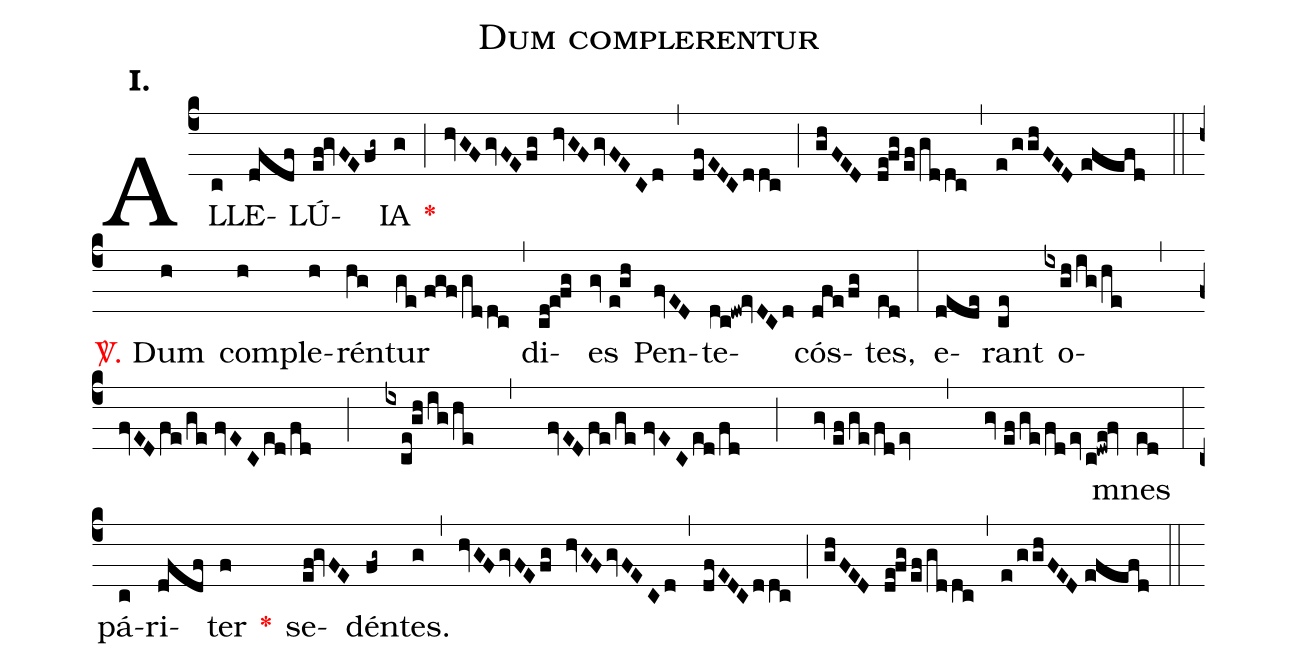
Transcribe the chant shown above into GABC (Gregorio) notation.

name:Dum complerentur;
mode:I.;
office-part:Alleluia;
%%
(c4) AL(c)LE(dfdf)LÚ(ef!gvFEfg~)IA(g) <v>\red{*}</v>(;) (hvGF/gvFE/fg hvGF/gvFECd) (,) (dfEDC/ddc) (;) (ghFED de!fg/ef/gddc) (,) (e/gghFED//efefd) (::) <v>\red{\Vbar.}</v>  Dum(h) com(h)ple(h)rén(hg)tur(ge//fgf/gddc) (,) di(cd!e!fg)es(gv//e!gh) Pen(fvED)te(dc!dw!evDCd)cós(dfe/fg)tes,(ed) (:) e(dede)rant(ce) o(ixgh/ig/he , fvED/fe/ge//fvEC/ed/fd ; ixce!gh/ig/he , fvED/fe/ge//fvEC/ed/fd ; gv//ef/ge/fd/ev , gv//ef/ge/fd/ev/c!dwe!fv)mnes(ed) (:) pá(c)ri(dfdf)ter(f) <v>\red{*}</v>() se(ef!gvFE)dén(fg~)tes.(g) (,) (hvGF/gvFE/fg hvGF/gvFECd) (,) (dfEDC/ddc) (;) (ghFED de!fg/ef/gddc) (,) (e/gghFED//efefd) (::)
